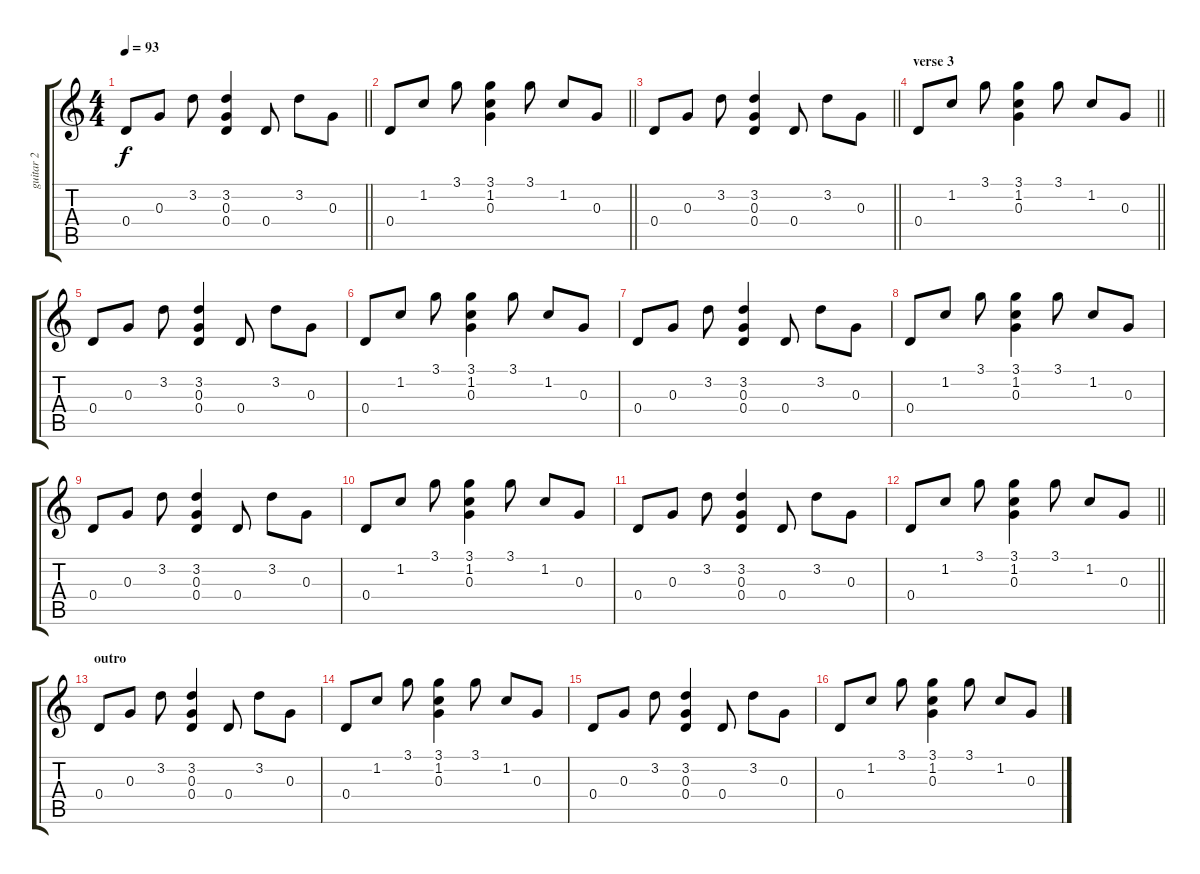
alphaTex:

\track ("guitar 2" "guitar 2") {instrument acousticguitarnylon}
\staff {score tabs}
\tuning (E4 B3 G3 D3 A2 E2) {hide}
\ts (4 4)
\tempo 93
\clef g2
\barLineRight lightlight
\ks c
0.4.8{dy f} 0.3.8 3.2.8 (3.2 0.3 0.4).4 0.4.8 3.2.8 0.3.8 |
\barLineRight lightlight
0.4.8 1.2.8 3.1.8 (3.1 1.2 0.3).4 3.1.8 1.2.8 0.3.8 |
\barLineRight lightlight
0.4.8 0.3.8 3.2.8 (3.2 0.3 0.4).4 0.4.8 3.2.8 0.3.8 |
\section ("" "verse 3")
\barLineRight lightlight
0.4.8 1.2.8 3.1.8 (3.1 1.2 0.3).4 3.1.8 1.2.8 0.3.8 |
0.4.8 0.3.8 3.2.8 (3.2 0.3 0.4).4 0.4.8 3.2.8 0.3.8 |
0.4.8 1.2.8 3.1.8 (3.1 1.2 0.3).4 3.1.8 1.2.8 0.3.8 |
0.4.8 0.3.8 3.2.8 (3.2 0.3 0.4).4 0.4.8 3.2.8 0.3.8 |
0.4.8 1.2.8 3.1.8 (3.1 1.2 0.3).4 3.1.8 1.2.8 0.3.8 |
0.4.8 0.3.8 3.2.8 (3.2 0.3 0.4).4 0.4.8 3.2.8 0.3.8 |
0.4.8 1.2.8 3.1.8 (3.1 1.2 0.3).4 3.1.8 1.2.8 0.3.8 |
0.4.8 0.3.8 3.2.8 (3.2 0.3 0.4).4 0.4.8 3.2.8 0.3.8 |
\barLineRight lightlight
0.4.8 1.2.8 3.1.8 (3.1 1.2 0.3).4 3.1.8 1.2.8 0.3.8 |
\section ("" "outro")
0.4.8 0.3.8 3.2.8 (3.2 0.3 0.4).4 0.4.8 3.2.8 0.3.8 |
0.4.8 1.2.8 3.1.8 (3.1 1.2 0.3).4 3.1.8 1.2.8 0.3.8 |
0.4.8 0.3.8 3.2.8 (3.2 0.3 0.4).4 0.4.8 3.2.8 0.3.8 |
0.4.8 1.2.8 3.1.8 (3.1 1.2 0.3).4 3.1.8 1.2.8 0.3.8
